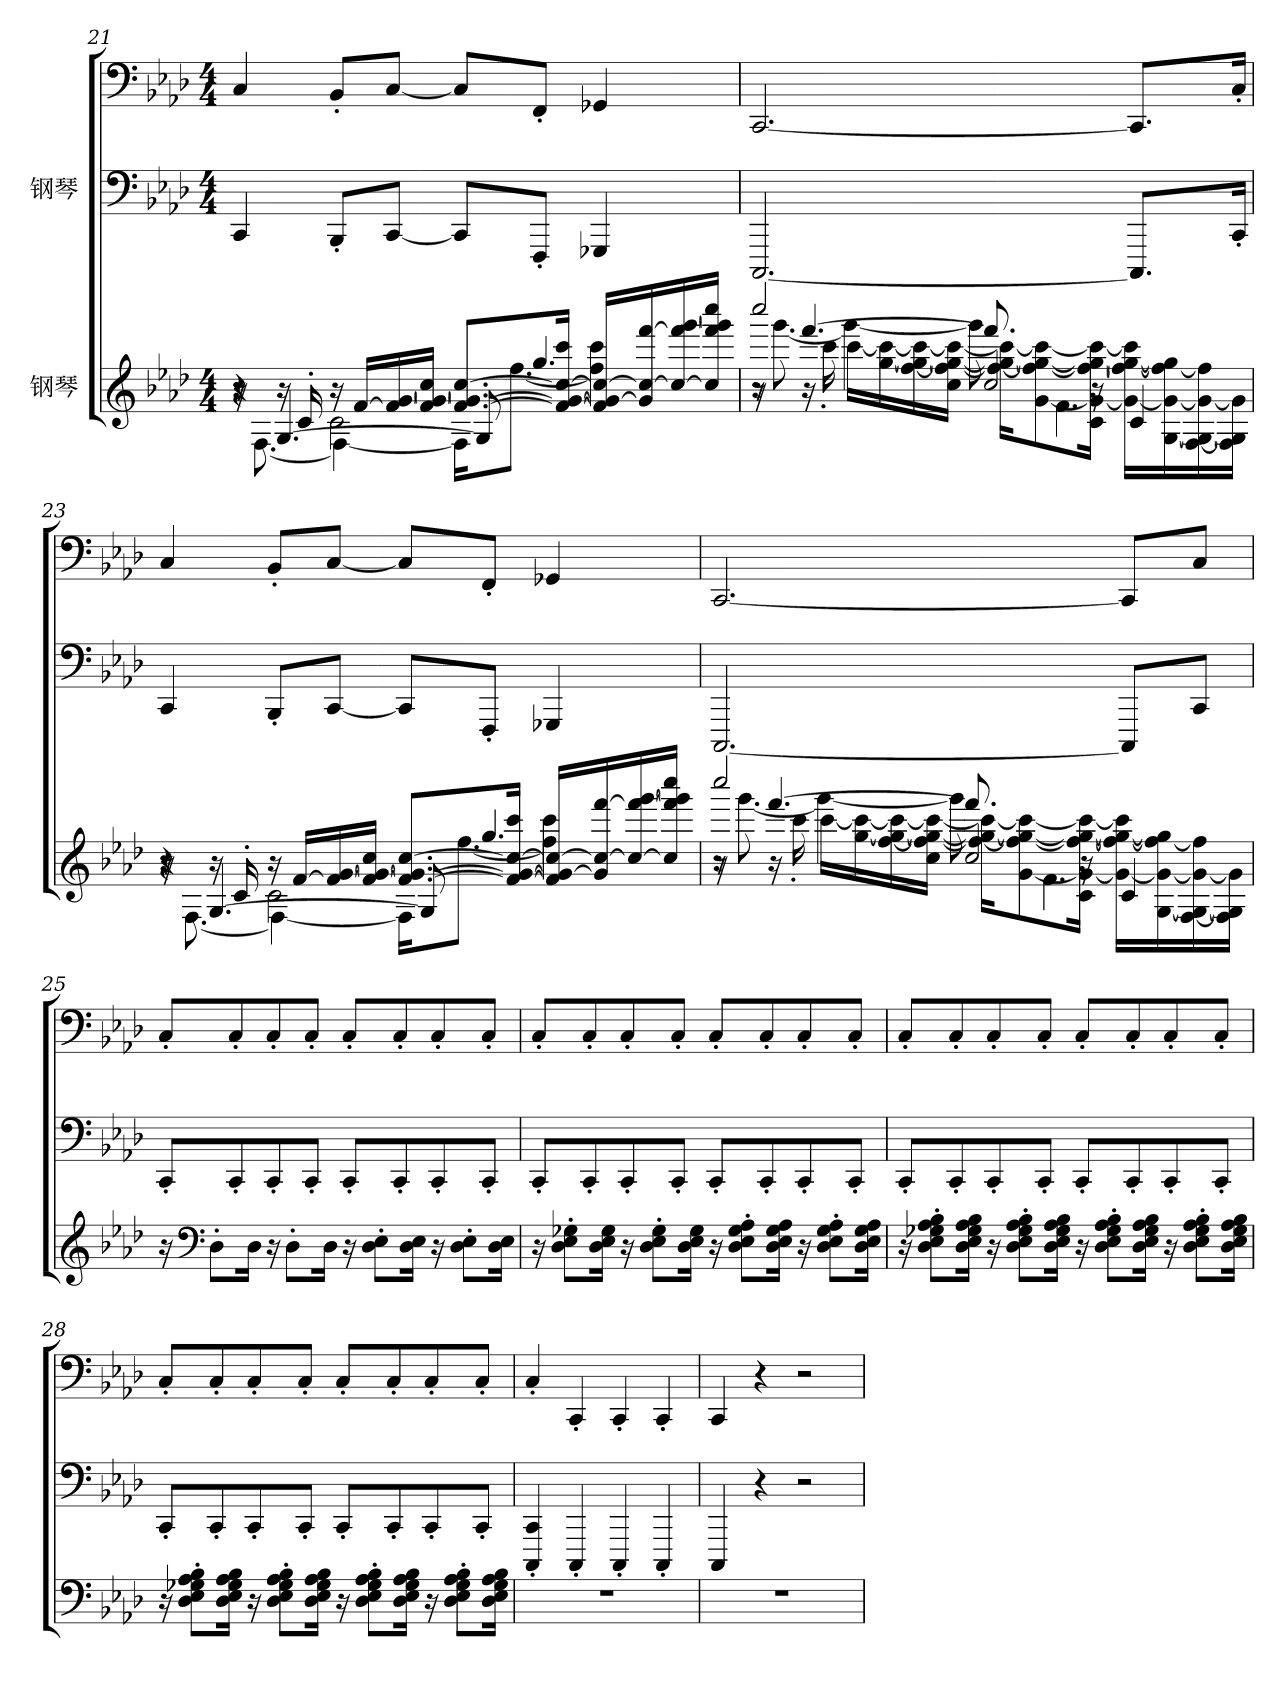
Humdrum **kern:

**kern	**kern	**kern
*part2	*part1	*part1
*staff3	*staff2	*staff1
*I"钢琴	*I"钢琴	*
!!LO:LB:g=z
*clefG2	*clefF4	*clefF4
*k[b-e-a-d-]	*k[b-e-a-d-]	*k[b-e-a-d-]
*M4/4	*M4/4	*M4/4
=21	=21	=21
*^	*	*
*	*^	*	*
*	*	*^	*	*
8r	4r	8r	16r	4CC/	4C/
.	.	.	[8.F\	.	.
16r	.	[4.G/	.	.	.
16c'/	.	.	.	.	.
16r	2c\	.	4F\_	8BBB-'/L	8BB-'/L
[16f/LL	.	.	.	.	.
16f/_ [16g/	.	.	.	[8CC/J	[8C/J
16f/_ 16g/_ 16cc/JJ	.	.	.	.	.
8.f/_ 8.g/_ [8.cc/L	.	8G/]	16F\KL]	8CC/L]	8C/L]
.	.	.	[8.ff\J	.	.
.	.	4.gg/	.	8FFF'/J	8FF'/J
16f/_ 16g/_ 16cc/_ 16ccc/Jk	.	.	.	.	.
16f/] 16g/_ 16cc/_LL	4ccc\	.	4ff\]	4GGG-X/	4GG-X/
16g/] 16cc/_ [16fff/	.	.	.	.	.
16cc/_ 16fff/_ [16ggg/	.	.	.	.	.
16cc/] 16fff/] 16ggg/] 16cccc/JJ	.	.	.	.	.
!!LO:LB:g=z
=22	=22	=22	=22	=22	=22
2cccc/	16r	8r	8r	[2.CCC/	[2.CC/
.	[8.ggg\	.	.	.	.
.	.	[4.fff/	16r	.	.
.	.	.	16ccc'\	.	.
.	4ggg\_	.	[16ccc\LL	.	.
.	.	.	[16gg\ 16ccc\_	.	.
.	.	.	[16ff\ 16gg\_ 16ccc\_	.	.
.	.	.	16cc\ 16ff\_ 16gg\_ 16ccc\_JJ	.	.
2cc/	8ggg\]	8.fff/]	16ff\_ 16gg\_ 16ccc\_KL	.	.
.	.	.	[8g\ 8ff\_ 8gg\_ 8ccc\_	.	.
.	4.f\	.	.	.	.
.	.	16r	16c\ 16g\_ 16ff\_ 16gg\_ 16ccc\_Jk	.	.
.	.	4c/	16g\_ 16ff\_ 16gg\_ 16ccc\]LL	8.CCC/L]	8.CC/L]
.	.	.	[16G\ 16g\_ 16ff\_ 16gg\]	.	.
.	.	.	[16F\ 16G\_ 16g\_ 16ff\]	.	.
.	.	.	16F\] 16G\] 16g\]JJ	16CC'/Jk	16C'/Jk
!!LO:LB:g=z
=23	=23	=23	=23	=23	=23
8r	4r	8r	16r	4CC/	4C/
.	.	.	[8.F\	.	.
16r	.	[4.G/	.	.	.
16c'/	.	.	.	.	.
16r	2c\	.	4F\_	8BBB-'/L	8BB-'/L
[16f/LL	.	.	.	.	.
16f/_ [16g/	.	.	.	[8CC/J	[8C/J
16f/_ 16g/_ 16cc/JJ	.	.	.	.	.
8.f/_ 8.g/_ [8.cc/L	.	8G/]	16F\KL]	8CC/L]	8C/L]
.	.	.	[8.ff\J	.	.
.	.	4.gg/	.	8FFF'/J	8FF'/J
16f/_ 16g/_ 16cc/_ 16ccc/Jk	.	.	.	.	.
16f/] 16g/_ 16cc/_LL	4ccc\	.	4ff\]	4GGG-X/	4GG-X/
16g/] 16cc/_ [16fff/	.	.	.	.	.
16cc/_ 16fff/_ [16ggg/	.	.	.	.	.
16cc/] 16fff/] 16ggg/] 16cccc/JJ	.	.	.	.	.
!!LO:PB:g=z
=24	=24	=24	=24	=24	=24
2cccc/	16r	8r	8r	[2.CCC/	[2.CC/
.	[8.ggg\	.	.	.	.
.	.	[4.fff/	16r	.	.
.	.	.	16ccc'\	.	.
.	4ggg\_	.	[16ccc\LL	.	.
.	.	.	[16gg\ 16ccc\_	.	.
.	.	.	[16ff\ 16gg\_ 16ccc\_	.	.
.	.	.	16cc\ 16ff\_ 16gg\_ 16ccc\_JJ	.	.
2cc/	8ggg\]	8.fff/]	16ff\_ 16gg\_ 16ccc\_KL	.	.
.	.	.	[8g\ 8ff\_ 8gg\_ 8ccc\_	.	.
.	4.f\	.	.	.	.
.	.	16r	16c\ 16g\_ 16ff\_ 16gg\_ 16ccc\_Jk	.	.
.	.	4c/	16g\_ 16ff\_ 16gg\_ 16ccc\]LL	8CCC/L]	8CC/L]
.	.	.	[16G\ 16g\_ 16ff\_ 16gg\]	.	.
.	.	.	[16F\ 16G\_ 16g\_ 16ff\]	8CC/J	8C/J
.	.	.	16F\] 16G\] 16g\]JJ	.	.
*v	*v	*v	*v	*	*
!!LO:LB:g=z
=25	=25	=25
16r	8CC'/L	8C'/L
*clefF4	*	*
8D-'\L	.	.
.	8CC'/	8C'/
16D-\Jk	.	.
16r	8CC'/	8C'/
8D-'\L	.	.
.	8CC'/J	8C'/J
16D-\Jk	.	.
16r	8CC'/L	8C'/L
8D-\' 8E-\'L	.	.
.	8CC'/	8C'/
16D-\ 16E-\Jk	.	.
16r	8CC'/	8C'/
8D-\' 8E-\'L	.	.
.	8CC'/J	8C'/J
16D-\ 16E-\Jk	.	.
=26	=26	=26
16r	8CC'/L	8C'/L
8D-\' 8E-\' 8G-X\'L	.	.
.	8CC'/	8C'/
16D-\ 16E-\ 16G-\Jk	.	.
16r	8CC'/	8C'/
8D-\' 8E-\' 8G-\'L	.	.
.	8CC'/J	8C'/J
16D-\ 16E-\ 16G-\Jk	.	.
16r	8CC'/L	8C'/L
8D-\' 8E-\' 8G-\' 8A-\'L	.	.
.	8CC'/	8C'/
16D-\ 16E-\ 16G-\ 16A-\Jk	.	.
16r	8CC'/	8C'/
8D-\' 8E-\' 8G-\' 8A-\'L	.	.
.	8CC'/J	8C'/J
16D-\ 16E-\ 16G-\ 16A-\Jk	.	.
!!LO:LB:g=z
=27	=27	=27
16r	8CC'/L	8C'/L
8D-\' 8E-\' 8G-X\' 8A-\' 8B-\'L	.	.
.	8CC'/	8C'/
16D-\ 16E-\ 16G-\ 16A-\ 16B-\Jk	.	.
16r	8CC'/	8C'/
8D-\' 8E-\' 8G-\' 8A-\' 8B-\'L	.	.
.	8CC'/J	8C'/J
16D-\ 16E-\ 16G-\ 16A-\ 16B-\Jk	.	.
16r	8CC'/L	8C'/L
8D-\' 8E-\' 8G-\' 8A-\' 8B-\'L	.	.
.	8CC'/	8C'/
16D-\ 16E-\ 16G-\ 16A-\ 16B-\Jk	.	.
16r	8CC'/	8C'/
8D-\' 8E-\' 8G-\' 8A-\' 8B-\'L	.	.
.	8CC'/J	8C'/J
16D-\ 16E-\ 16G-\ 16A-\ 16B-\Jk	.	.
=28	=28	=28
16r	8CC'/L	8C'/L
8D-\' 8E-\' 8G-X\' 8A-\' 8B-\'L	.	.
.	8CC'/	8C'/
16D-\ 16E-\ 16G-\ 16A-\ 16B-\Jk	.	.
16r	8CC'/	8C'/
8D-\' 8E-\' 8G-\' 8A-\' 8B-\'L	.	.
.	8CC'/J	8C'/J
16D-\ 16E-\ 16G-\ 16A-\ 16B-\Jk	.	.
16r	8CC'/L	8C'/L
8D-\' 8E-\' 8G-\' 8A-\' 8B-\'L	.	.
.	8CC'/	8C'/
16D-\ 16E-\ 16G-\ 16A-\ 16B-\Jk	.	.
16r	8CC'/	8C'/
8D-\' 8E-\' 8G-\' 8A-\' 8B-\'L	.	.
.	8CC'/J	8C'/J
16D-\ 16E-\ 16G-\ 16A-\ 16B-\Jk	.	.
=29	=29	=29
*	*	*MM146
1r	4CCC/' 4CC/'	4C'/
.	4CCC'/	4CC'/
*	*	*MM132
.	4CCC'/	4CC'/
*	*	*MM118
.	4CCC'/	4CC'/
!!LO:LB:g=z
=30	=30	=30
*	*	*MM104
1r	4CCC/	4CC/
*	*	*MM90
.	4r	4r
.	2r	2r
=	=	=
*-	*-	*-
